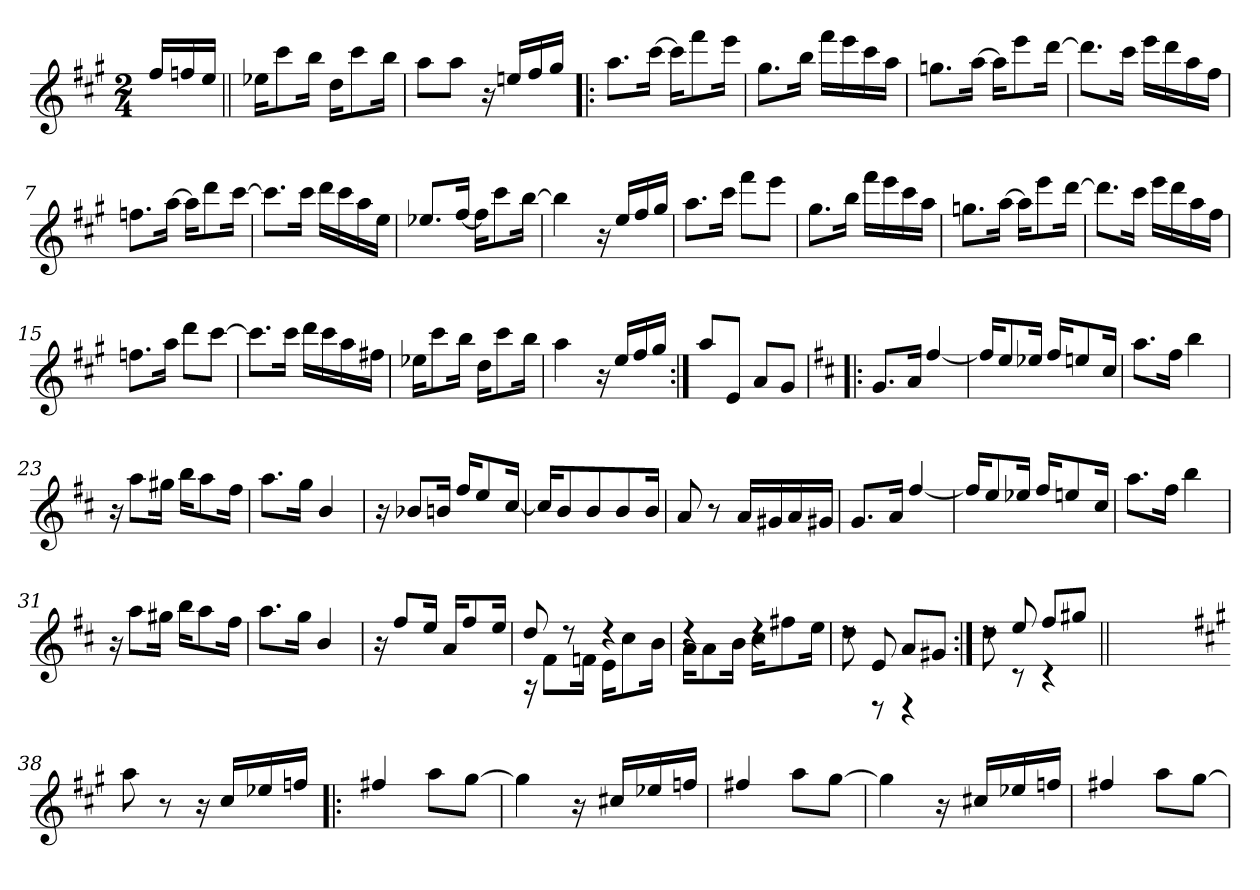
**kern
*part1
*staff1
*clefG2
*k[f#c#g#]
*A:
*M2/4
=
16ff#/LL
16ffn/
16ee/JJ
=1||
16ee-X\KL
8ccc#\
16bb\Jk
16dd\KL
8ccc#\
16bb\Jk
=2
8aa\L
8aa\J
16r
16een/LL
16ff#/
16gg#/JJ
=3!|:
8.aa\L
[16ccc#\Jk
16ccc#\KL]
8fff#\
16eee\Jk
=4
8.gg#\L
16bb\Jk
16fff#\LL
16eee\
16ccc#\
16aa\JJ
!!LO:LB:g=z
=5
8.ggn\L
[16aa\Jk
16aa\KL]
8eee\
[16ddd\Jk
=6
8.ddd\L]
16ccc#\Jk
16eee\LL
16ddd\
16aa\
16ff#\JJ
=7
8.ffn\L
[16aa\Jk
16aa\KL]
8ddd\
[16ccc#\Jk
=8
8.ccc#\L]
16ccc#\Jk
16ddd\LL
16ccc#\
16aa\
16ee\JJ
=9
8.ee-X/L
[16ff#/Jk
16ff#\KL]
8ccc#\
[16bb\Jk
!!LO:LB:g=z
=10
4bb\]
16r
16ee/LL
16ff#/
16gg#/JJ
=11
8.aa\L
16ccc#\Jk
8fff#\L
8eee\J
=12
8.gg#\L
16bb\Jk
16fff#\LL
16eee\
16ccc#\
16aa\JJ
=13
8.ggn\L
[16aa\Jk
16aa\KL]
8eee\
[16ddd\Jk
=14
8.ddd\L]
16ccc#\Jk
16eee\LL
16ddd\
16aa\
16ff#\JJ
!!LO:LB:g=z
=15
8.ffn\L
16aa\Jk
8ddd\L
[8ccc#\J
=16
8.ccc#\L]
16ccc#\Jk
16ddd\LL
16ccc#\
16aa\
16ff#X\JJ
=17
16ee-X\KL
8ccc#\
16bb\Jk
16dd\KL
8ccc#\
16bb\Jk
=18
4aa\
16r
16ee/LL
16ff#/
16gg#/JJ
=19:|!
8aa/L
8e/J
8a/L
8g#/J
!!LO:LB:g=z
=20!|:
*k[f#c#]
*D:
8.g/L
16a/Jk
[4ff#/
=21
16ff#/KL]
8ee/
16ee-X/Jk
16ff#/KL
8een/
16cc#/Jk
=22
8.aa\L
16ff#\Jk
4bb\
=23
16r
8aa\L
16gg#X\Jk
16bb\KL
8aa\
16ff#\Jk
!!LO:LB:g=z
=24
8.aa\L
16gg\Jk
4b/
=25
16r
8b-X/L
16bn/Jk
16ff#/KL
8ee/
[16cc#/Jk
=26
16cc#/KL]
8b/
8b/
8b/
16b/Jk
=27
8a/
8r
16a/LL
16g#X/
16a/
16g#X/JJ
=28
8.g/L
16a/Jk
[4ff#/
!!LO:LB:g=z
=29
16ff#/KL]
8ee/
16ee-X/Jk
16ff#/KL
8een/
16cc#/Jk
=30
8.aa\L
16ff#\Jk
4bb\
=31
16r
8aa\L
16gg#X\Jk
16bb\KL
8aa\
16ff#\Jk
=32
8.aa\L
16gg\Jk
4b/
=33
16r
8ff#/L
16ee/Jk
16a/KL
8ff#/
16ee/Jk
!!LO:LB:g=z
=34
*^
8dd/	16rA
.	8f#\L
8rdd	.
.	16fn\Jk
4rdd	16e\KL
.	8cc#\
.	16b\Jk
=35	=35
4rdd	16a\KL
.	8a\
.	16b\Jk
4rdd	16cc#\KL
.	8ff#X\
.	16ee\Jk
=36	=36
8rdd	8dd\
8e/	8rC
8a/L	4rC
8g#X/J	.
=37:|!	=37:|!
8rdd	8dd\
8ee/	8rc
8ff#/L	4rc
8gg#X/J	.
*v	*v
=37X371||
2ryy
!!LO:LB:g=z
=38-
*k[f#c#g#]
*A:
8aa\
8r
16r
16cc#/LL
16ee-X/
16ffn/JJ
=39!|:
4ff#X/
8aa\L
[8gg#\J
=40
4gg#\]
16r
16cc#X/LL
16ee-X/
16ffn/JJ
=41
4ff#X/
8aa\L
[8gg#\J
=42
4gg#\]
16r
16cc#X/LL
16ee-X/
16ffn/JJ
!!LO:LB:g=z
=43
4ff#X/
8aa\L
[8gg#\J
=
*-
